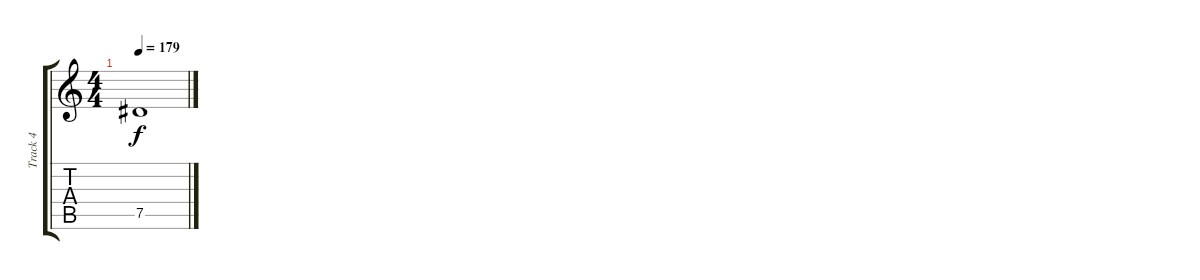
\track ("Track 4" "Track 4") {instrument distortionguitar}
\staff {score tabs}
\tuning (Eb4 Bb3 Gb3 Db3 Ab2 Db2) {hide}
\ts (4 4)
\tempo 179
\clef g2
\ks c
7.5.1{dy f}
